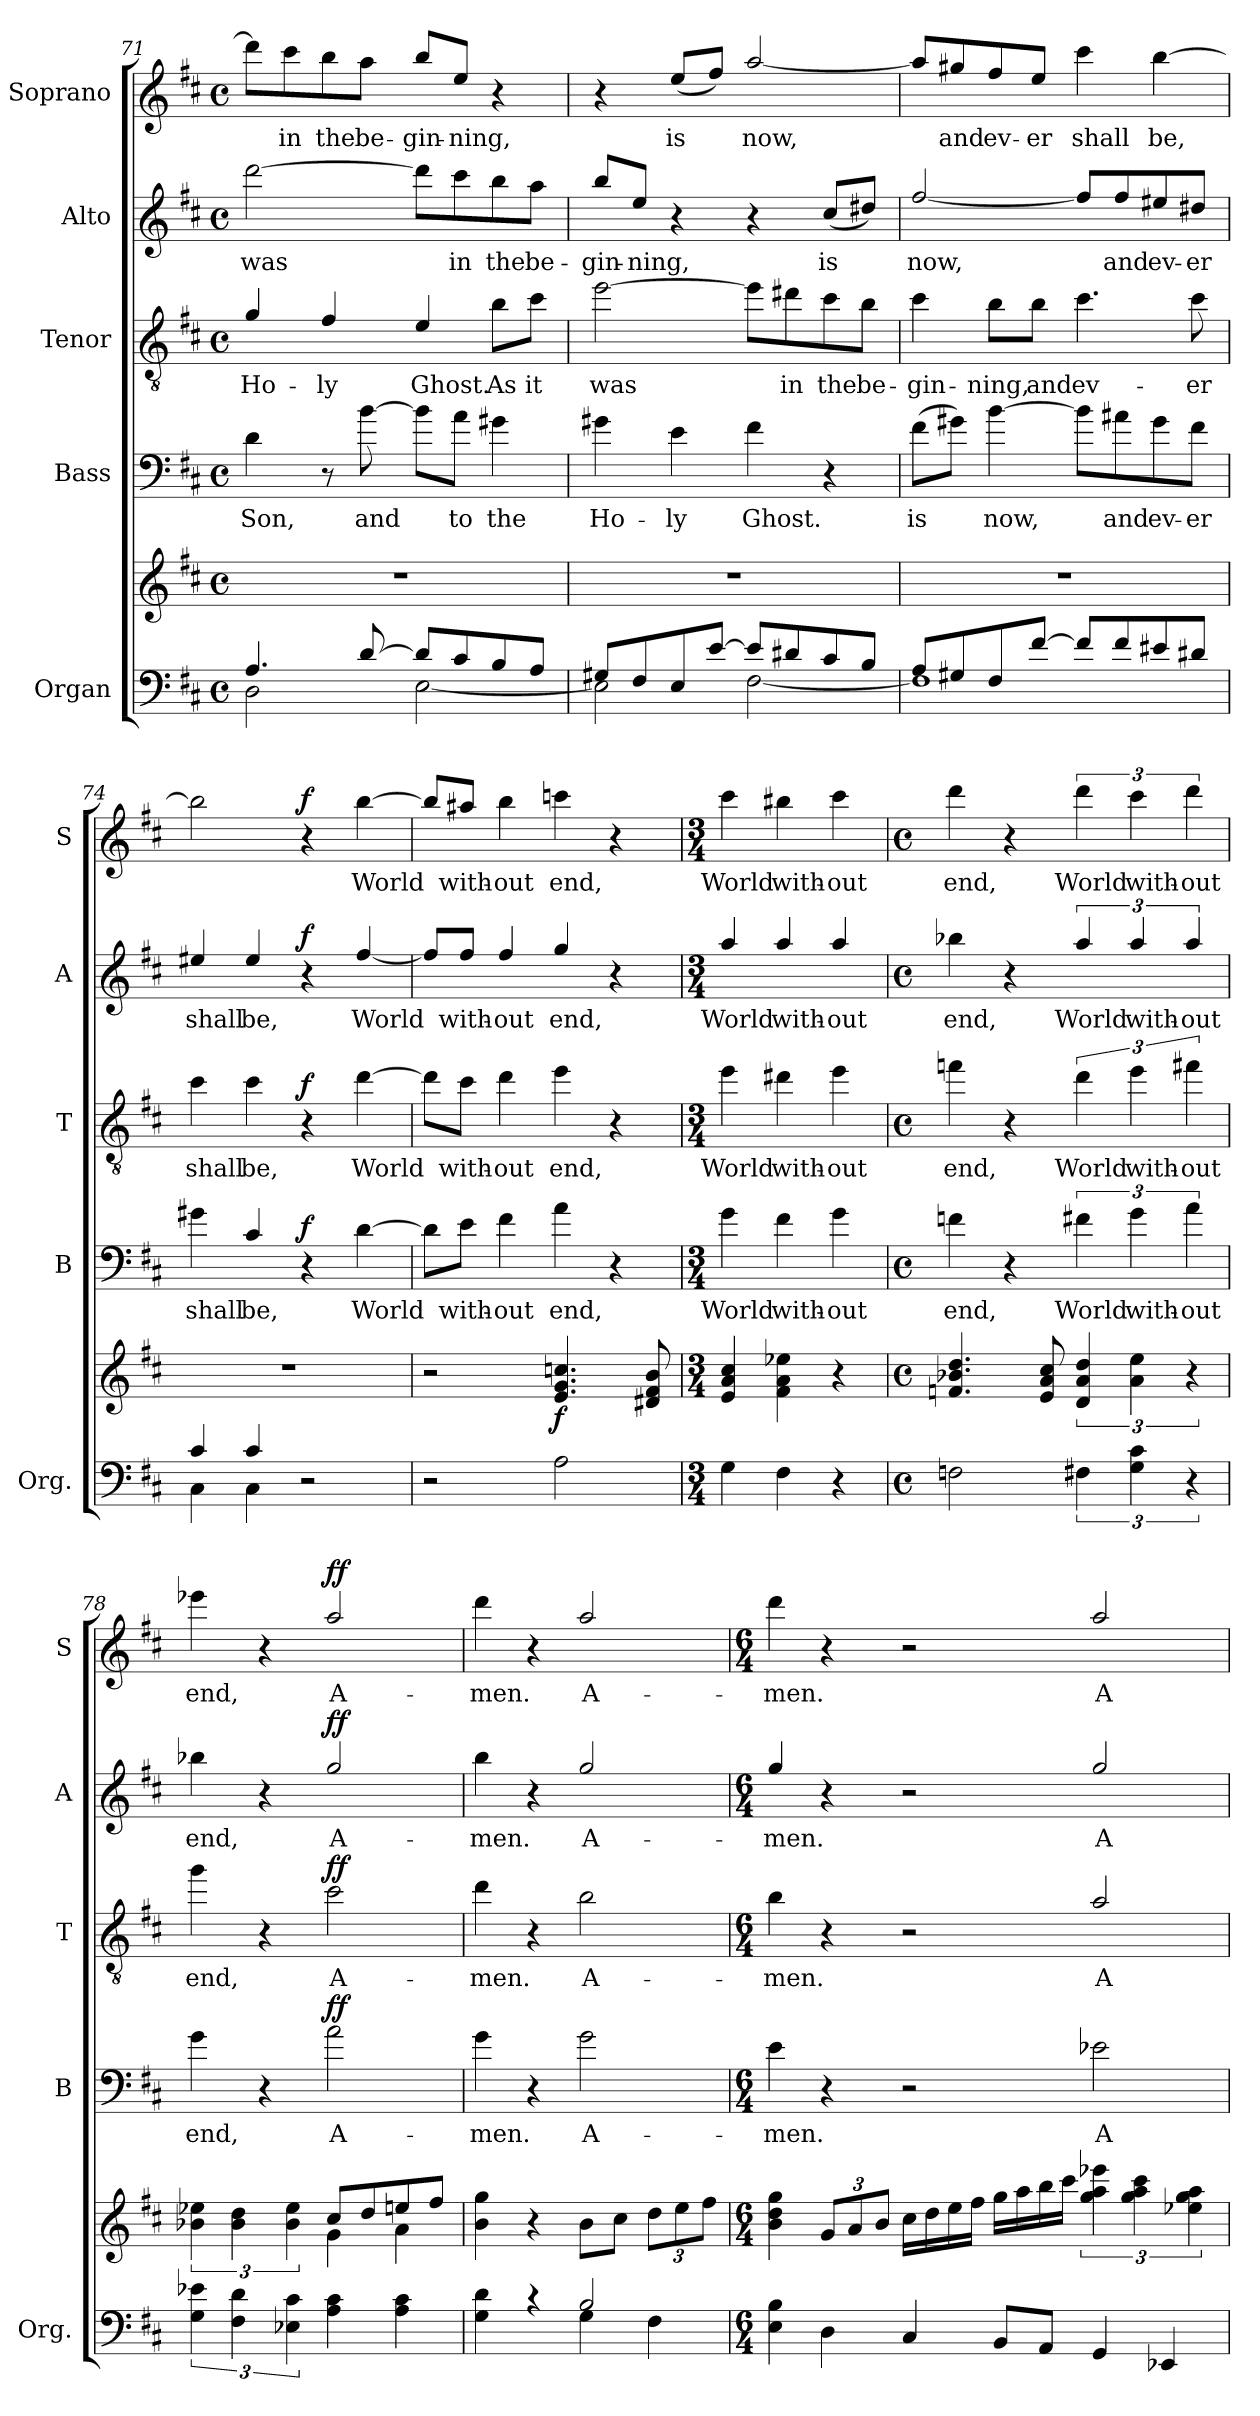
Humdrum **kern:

**kern	**kern	**dynam	**kern	**text	**dynam	**kern	**text	**dynam	**kern	**text	**dynam	**kern	**text	**dynam
*part5	*part5	*part5	*part4	*part4	*part4	*part3	*part3	*part3	*part2	*part2	*part2	*part1	*part1	*part1
*staff6	*staff5	*staff5/6	*staff4	*staff4	*staff4	*staff3	*staff3	*staff3	*staff2	*staff2	*staff2	*staff1	*staff1	*staff1
*I"Organ	*	*	*I"Bass	*	*	*I"Tenor	*	*	*I"Alto	*	*	*I"Soprano	*	*
*I'Org.	*	*	*I'B	*	*	*I'T	*	*	*I'A	*	*	*I'S	*	*
*clefF4	*clefG2	*	*clefF4	*	*	*clefGv2	*	*	*clefG2	*	*	*clefG2	*	*
*	*	*	*ITrd7c12	*	*	*ITrd7c12	*	*	*ITrd7c12	*	*	*ITrd7c12	*	*
*k[f#c#]	*k[f#c#]	*	*k[f#c#]	*	*	*k[f#c#]	*	*	*k[f#c#]	*	*	*k[f#c#]	*	*
*D:	*D:	*	*D:	*	*	*D:	*	*	*D:	*	*	*D:	*	*
*M4/4	*M4/4	*	*M4/4	*	*	*M4/4	*	*	*M4/4	*	*	*M4/4	*	*
*met(c)	*met(c)	*	*met(c)	*	*	*met(c)	*	*	*met(c)	*	*	*met(c)	*	*
=71	=71	=71	=71	=71	=71	=71	=71	=71	=71	=71	=71	=71	=71	=71
*^	*	*	*	*	*	*	*	*	*	*	*	*	*	*
!	!	!	!	!	!LO:LY:b	!	!	!LO:LY:b	!	!	!LO:LY:b	!	!	!	!
4.A/	2D\	1r	.	4D\	Son,	.	4G/	Ho-	.	[2dd\	was	.	8dd\L]	.	.
!	!	!	!	!	!	!	!	!	!	!	!	!	!	!LO:LY:b	!
.	.	.	.	.	.	.	.	.	.	.	.	.	8cc#\	in	.
!	!	!	!	!	!	!	!	!LO:LY:b	!	!	!	!	!	!LO:LY:b	!
.	.	.	.	8r	.	.	4F#/	-ly	.	.	.	.	8b\	the	.
!	!	!	!	!	!LO:LY:b	!	!	!	!	!	!	!	!	!LO:LY:b	!
[>8d/	.	.	.	[8B\	and	.	.	.	.	.	.	.	8a\J	be-	.
!	!	!	!	!	!	!	!	!LO:LY:b	!	!	!	!	!	!LO:LY:b	!
8d/L]	[<2E\	.	.	8B\L]	.	.	4E/	Ghost.	.	8dd\L]	.	.	8b/L	-gin-	.
!	!	!	!	!	!LO:LY:b	!	!	!	!	!	!LO:LY:b	!	!	!LO:LY:b	!
8c#/	.	.	.	8A\J	to	.	.	.	.	8cc#\	in	.	8e/J	-ning,	.
!	!	!	!	!	!LO:LY:b	!	!	!LO:LY:b	!	!	!LO:LY:b	!	!	!	!
8B/	.	.	.	4G#X\	the	.	8B\L	As	.	8b\	the	.	4r	.	.
!	!	!	!	!	!	!	!	!LO:LY:b	!	!	!LO:LY:b	!	!	!	!
8A/J	.	.	.	.	.	.	8c#\J	it	.	8a\J	be-	.	.	.	.
!!LO:PB:g=z
=72	=72	=72	=72	=72	=72	=72	=72	=72	=72	=72	=72	=72	=72	=72	=72
!	!	!	!	!	!LO:LY:b	!	!	!LO:LY:b	!	!	!LO:LY:b	!	!	!	!
8G#X/L	2E\]	1r	.	4G#X\	Ho-	.	[2e\	was	.	8b/L	-gin-	.	4r	.	.
!	!	!	!	!	!	!	!	!	!	!	!LO:LY:b	!	!	!	!
8F#/	.	.	.	.	.	.	.	.	.	8e/J	-ning,	.	.	.	.
!	!	!	!	!	!LO:LY:b	!	!	!	!	!	!	!	!	!LO:LY:b	!
8E/	.	.	.	4E\	-ly	.	.	.	.	4r	.	.	(<8e/L	is	.
[>8e/J	.	.	.	.	.	.	.	.	.	.	.	.	8f#/J)	.	.
!	!	!	!	!	!LO:LY:b	!	!	!	!	!	!	!	!	!LO:LY:b	!
8e/L]	[<2F#\	.	.	4F#\	Ghost.	.	8e\L]	.	.	4r	.	.	[2a/	now,	.
!	!	!	!	!	!	!	!	!LO:LY:b	!	!	!	!	!	!	!
8d#X/	.	.	.	.	.	.	8d#X\	in	.	.	.	.	.	.	.
!	!	!	!	!	!	!	!	!LO:LY:b	!	!	!LO:LY:b	!	!	!	!
8c#/	.	.	.	4r	.	.	8c#\	the	.	(<8c#/L	is	.	.	.	.
!	!	!	!	!	!	!	!	!LO:LY:b	!	!	!	!	!	!	!
8B/J	.	.	.	.	.	.	8B\J	be-	.	8d#X/J)	.	.	.	.	.
=73	=73	=73	=73	=73	=73	=73	=73	=73	=73	=73	=73	=73	=73	=73	=73
!	!	!	!	!	!LO:LY:b	!	!	!LO:LY:b	!	!	!LO:LY:b	!	!	!	!
8A/L	1F#]	1r	.	(>8F#\L	is	.	4c#\	-gin-	.	[2f#/	now,	.	8a/L]	.	.
!	!	!	!	!	!	!	!	!	!	!	!	!	!	!LO:LY:b	!
8G#X/	.	.	.	8G#X\J)	.	.	.	.	.	.	.	.	8g#X/	and	.
!	!	!	!	!	!LO:LY:b	!	!	!LO:LY:b	!	!	!	!	!	!LO:LY:b	!
8F#/	.	.	.	[4B\	now,	.	8B\L	-ning,	.	.	.	.	8f#/	ev-	.
!	!	!	!	!	!	!	!	!LO:LY:b	!	!	!	!	!	!LO:LY:b	!
[>8f#/J	.	.	.	.	.	.	8B\J	and	.	.	.	.	8e/J	-er	.
!	!	!	!	!	!	!	!	!LO:LY:b	!	!	!	!	!	!LO:LY:b	!
8f#/L]	.	.	.	8B\L]	.	.	4.c#\	ev-	.	8f#/L]	.	.	4cc#\	shall	.
!	!	!	!	!	!LO:LY:b	!	!	!	!	!	!LO:LY:b	!	!	!	!
8f#/	.	.	.	8A#X\	and	.	.	.	.	8f#/	and	.	.	.	.
!	!	!	!	!	!LO:LY:b	!	!	!	!	!	!LO:LY:b	!	!	!LO:LY:b	!
8e#X/	.	.	.	8G#\	ev-	.	.	.	.	8e#X/	ev-	.	[4b\	be,	.
!	!	!	!	!	!LO:LY:b	!	!	!LO:LY:b	!	!	!LO:LY:b	!	!	!	!
8d#X/J	.	.	.	8F#\J	-er	.	8c#\	-er	.	8d#X/J	-er	.	.	.	.
=74	=74	=74	=74	=74	=74	=74	=74	=74	=74	=74	=74	=74	=74	=74	=74
!	!	!	!	!	!LO:LY:b	!	!	!LO:LY:b	!	!	!LO:LY:b	!	!	!	!
4c#/	4C#\	1r	.	4G#X\	shall	.	4c#\	shall	.	4e#X/	shall	.	2b\]	.	.
!	!	!	!	!	!LO:LY:b	!	!	!LO:LY:b	!	!	!LO:LY:b	!	!	!	!
4c#/	4C#\	.	.	4C#/	be,	.	4c#\	be,	.	4e#/	be,	.	.	.	.
!	!	!	!	!	!	!LO:DY:a	!	!	!LO:DY:a	!	!	!LO:DY:a	!	!	!LO:DY:a
2r	2ryy	.	.	4r	.	f	4r	.	f	4r	.	f	4r	.	f
!	!	!	!	!	!LO:LY:b	!	!	!LO:LY:b	!	!	!LO:LY:b	!	!	!LO:LY:b	!
.	.	.	.	[4D\	World	.	[4d\	World	.	[4f#/	World	.	[4b\	World	.
*v	*v	*	*	*	*	*	*	*	*	*	*	*	*	*	*
=75	=75	=75	=75	=75	=75	=75	=75	=75	=75	=75	=75	=75	=75	=75
2r	2r	.	8D\L]	.	.	8d\L]	.	.	8f#/L]	.	.	8b/L]	.	.
!	!	!	!	!LO:LY:b	!	!	!LO:LY:b	!	!	!LO:LY:b	!	!	!LO:LY:b	!
.	.	.	8E\J	with-	.	8c#\J	with-	.	8f#/J	with-	.	8a#X/J	with-	.
!	!	!	!	!LO:LY:b	!	!	!LO:LY:b	!	!	!LO:LY:b	!	!	!LO:LY:b	!
.	.	.	4F#\	-out	.	4d\	-out	.	4f#/	-out	.	4b\	-out	.
!	!	!LO:DY:b	!	!LO:LY:b	!	!	!LO:LY:b	!	!	!LO:LY:b	!	!	!LO:LY:b	!
2A\	4.e/ 4.g/ 4.ccn/	f	4A\	end,	.	4e\	end,	.	4g/	end,	.	4ccn\	end,	.
.	.	.	4r	.	.	4r	.	.	4r	.	.	4r	.	.
.	8d#X/ 8f#/ 8b/	.	.	.	.	.	.	.	.	.	.	.	.	.
!!LO:LB:g=z
=76	=76	=76	=76	=76	=76	=76	=76	=76	=76	=76	=76	=76	=76	=76
*M3/4	*M3/4	*	*M3/4	*	*	*M3/4	*	*	*M3/4	*	*	*M3/4	*	*
!	!	!	!	!LO:LY:b	!	!	!LO:LY:b	!	!	!LO:LY:b	!	!	!LO:LY:b	!
4G\	4e/ 4a/ 4cc#/	.	4G\	World	.	4e\	World	.	4a/	World	.	4cc#\	World	.
!	!	!	!	!LO:LY:b	!	!	!LO:LY:b	!	!	!LO:LY:b	!	!	!LO:LY:b	!
4F#\	4f#\ 4a\ 4ee-X\	.	4F#\	with-	.	4d#X\	with-	.	4a/	with-	.	4b#X\	with-	.
!	!	!	!	!LO:LY:b	!	!	!LO:LY:b	!	!	!LO:LY:b	!	!	!LO:LY:b	!
4r	4r	.	4G\	-out	.	4e\	-out	.	4a/	-out	.	4cc#\	-out	.
=77	=77	=77	=77	=77	=77	=77	=77	=77	=77	=77	=77	=77	=77	=77
*M4/4	*M4/4	*	*M4/4	*	*	*M4/4	*	*	*M4/4	*	*	*M4/4	*	*
*met(c)	*met(c)	*	*met(c)	*	*	*met(c)	*	*	*met(c)	*	*	*met(c)	*	*
!	!	!	!	!LO:LY:b	!	!	!LO:LY:b	!	!	!LO:LY:b	!	!	!LO:LY:b	!
2Fn\	4.fn/ 4.b-X/ 4.dd/	.	4Fn\	end,	.	4fn\	end,	.	4b-X\	end,	.	4dd\	end,	.
.	.	.	4r	.	.	4r	.	.	4r	.	.	4r	.	.
.	8e/ 8a/ 8cc#/	.	.	.	.	.	.	.	.	.	.	.	.	.
!	!	!	!	!LO:LY:b	!	!	!LO:LY:b	!	!	!LO:LY:b	!	!	!LO:LY:b	!
6F#X\	6d/ 6a/ 6dd/	.	6F#X\	World	.	6d\	World	.	6a/	World	.	6dd\	World	.
!	!	!	!	!LO:LY:b	!	!	!LO:LY:b	!	!	!LO:LY:b	!	!	!LO:LY:b	!
6G\ 6c#\	6a\ 6ee\	.	6G\	with-	.	6e\	with-	.	6a/	with-	.	6cc#\	with-	.
!	!	!	!	!LO:LY:b	!	!	!LO:LY:b	!	!	!LO:LY:b	!	!	!LO:LY:b	!
6r	6r	.	6A\	-out	.	6f#X\	-out	.	6a/	-out	.	6dd\	-out	.
!!LO:PB:g=z
=78	=78	=78	=78	=78	=78	=78	=78	=78	=78	=78	=78	=78	=78	=78
*	*^	*	*	*	*	*	*	*	*	*	*	*	*	*
!	!	!	!	!	!LO:LY:b	!	!	!LO:LY:b	!	!	!LO:LY:b	!	!	!LO:LY:b	!
6G\ 6e-X\	6b-X\ 6ee-X\	2ryy	.	4G\	end,	.	4g\	end,	.	4b-X\	end,	.	4ee-X\	end,	.
6F#\ 6d\	6b-\ 6dd\	.	.	.	.	.	.	.	.	.	.	.	.	.	.
.	.	.	.	4r	.	.	4r	.	.	4r	.	.	4r	.	.
6E-X\ 6c#\	6b-\ 6ee-\	.	.	.	.	.	.	.	.	.	.	.	.	.	.
!	!	!	!	!	!LO:LY:b	!LO:DY:a	!	!LO:LY:b	!LO:DY:a	!	!LO:LY:b	!LO:DY:a	!	!LO:LY:b	!LO:DY:a
4A\ 4c#\	8cc#/L	4g\	.	2A\	A-	ff	2c#\	A-	ff	2g/	A-	ff	2a/	A-	ff
.	8dd/	.	.	.	.	.	.	.	.	.	.	.	.	.	.
4A\ 4c#\	8een/	4a\	.	.	.	.	.	.	.	.	.	.	.	.	.
.	8ff#/J	.	.	.	.	.	.	.	.	.	.	.	.	.	.
*	*v	*v	*	*	*	*	*	*	*	*	*	*	*	*	*
=79	=79	=79	=79	=79	=79	=79	=79	=79	=79	=79	=79	=79	=79	=79
*^	*	*	*	*	*	*	*	*	*	*	*	*	*	*
!	!	!	!	!	!LO:LY:b	!	!	!LO:LY:b	!	!	!LO:LY:b	!	!	!LO:LY:b	!
4G\ 4d\	2ryy	4b\ 4gg\	.	4G\	-men.	.	4d\	-men.	.	4b\	-men.	.	4dd\	-men.	.
4rc	.	4r	.	4r	.	.	4r	.	.	4r	.	.	4r	.	.
!	!	!	!	!	!LO:LY:b	!	!	!LO:LY:b	!	!	!LO:LY:b	!	!	!LO:LY:b	!
2B/	4G\	8b\L	.	2G\	A-	.	2B\	A-	.	2g/	A-	.	2a/	A-	.
.	.	8cc#\J	.	.	.	.	.	.	.	.	.	.	.	.	.
.	4F#\	12dd\L	.	.	.	.	.	.	.	.	.	.	.	.	.
.	.	12ee\	.	.	.	.	.	.	.	.	.	.	.	.	.
.	.	12ff#\J	.	.	.	.	.	.	.	.	.	.	.	.	.
*v	*v	*	*	*	*	*	*	*	*	*	*	*	*	*	*
=80	=80	=80	=80	=80	=80	=80	=80	=80	=80	=80	=80	=80	=80	=80
*M6/4	*M6/4	*	*M6/4	*	*	*M6/4	*	*	*M6/4	*	*	*M6/4	*	*
!	!	!	!	!LO:LY:b	!	!	!LO:LY:b	!	!	!LO:LY:b	!	!	!LO:LY:b	!
4E\ 4B\	4b\ 4dd\ 4gg\	.	4E\	-men.	.	4B\	-men.	.	4g/	-men.	.	4dd\	-men.	.
4D\	12g/L	.	4r	.	.	4r	.	.	4r	.	.	4r	.	.
.	12a/	.	.	.	.	.	.	.	.	.	.	.	.	.
.	12b/J	.	.	.	.	.	.	.	.	.	.	.	.	.
4C#/	16cc#\LL	.	2r	.	.	2r	.	.	2r	.	.	2r	.	.
.	16dd\	.	.	.	.	.	.	.	.	.	.	.	.	.
.	16ee\	.	.	.	.	.	.	.	.	.	.	.	.	.
.	16ff#\JJ	.	.	.	.	.	.	.	.	.	.	.	.	.
8BB/L	16gg\LL	.	.	.	.	.	.	.	.	.	.	.	.	.
.	16aa\	.	.	.	.	.	.	.	.	.	.	.	.	.
8AA/J	16bb\	.	.	.	.	.	.	.	.	.	.	.	.	.
.	16ccc#\JJ	.	.	.	.	.	.	.	.	.	.	.	.	.
!	!	!	!	!LO:LY:b	!	!	!LO:LY:b	!	!	!LO:LY:b	!	!	!LO:LY:b	!
4GG/	6gg\ 6aa\ 6eee-X\	.	2E-X\	A-	.	2A/	A-	.	2g/	A-	.	2a/	A-	.
.	6gg\ 6aa\ 6ccc#\	.	.	.	.	.	.	.	.	.	.	.	.	.
4EE-X/	.	.	.	.	.	.	.	.	.	.	.	.	.	.
.	6ee-X\ 6gg\ 6aa\	.	.	.	.	.	.	.	.	.	.	.	.	.
=	=	=	=	=	=	=	=	=	=	=	=	=	=	=
*-	*-	*-	*-	*-	*-	*-	*-	*-	*-	*-	*-	*-	*-	*-
